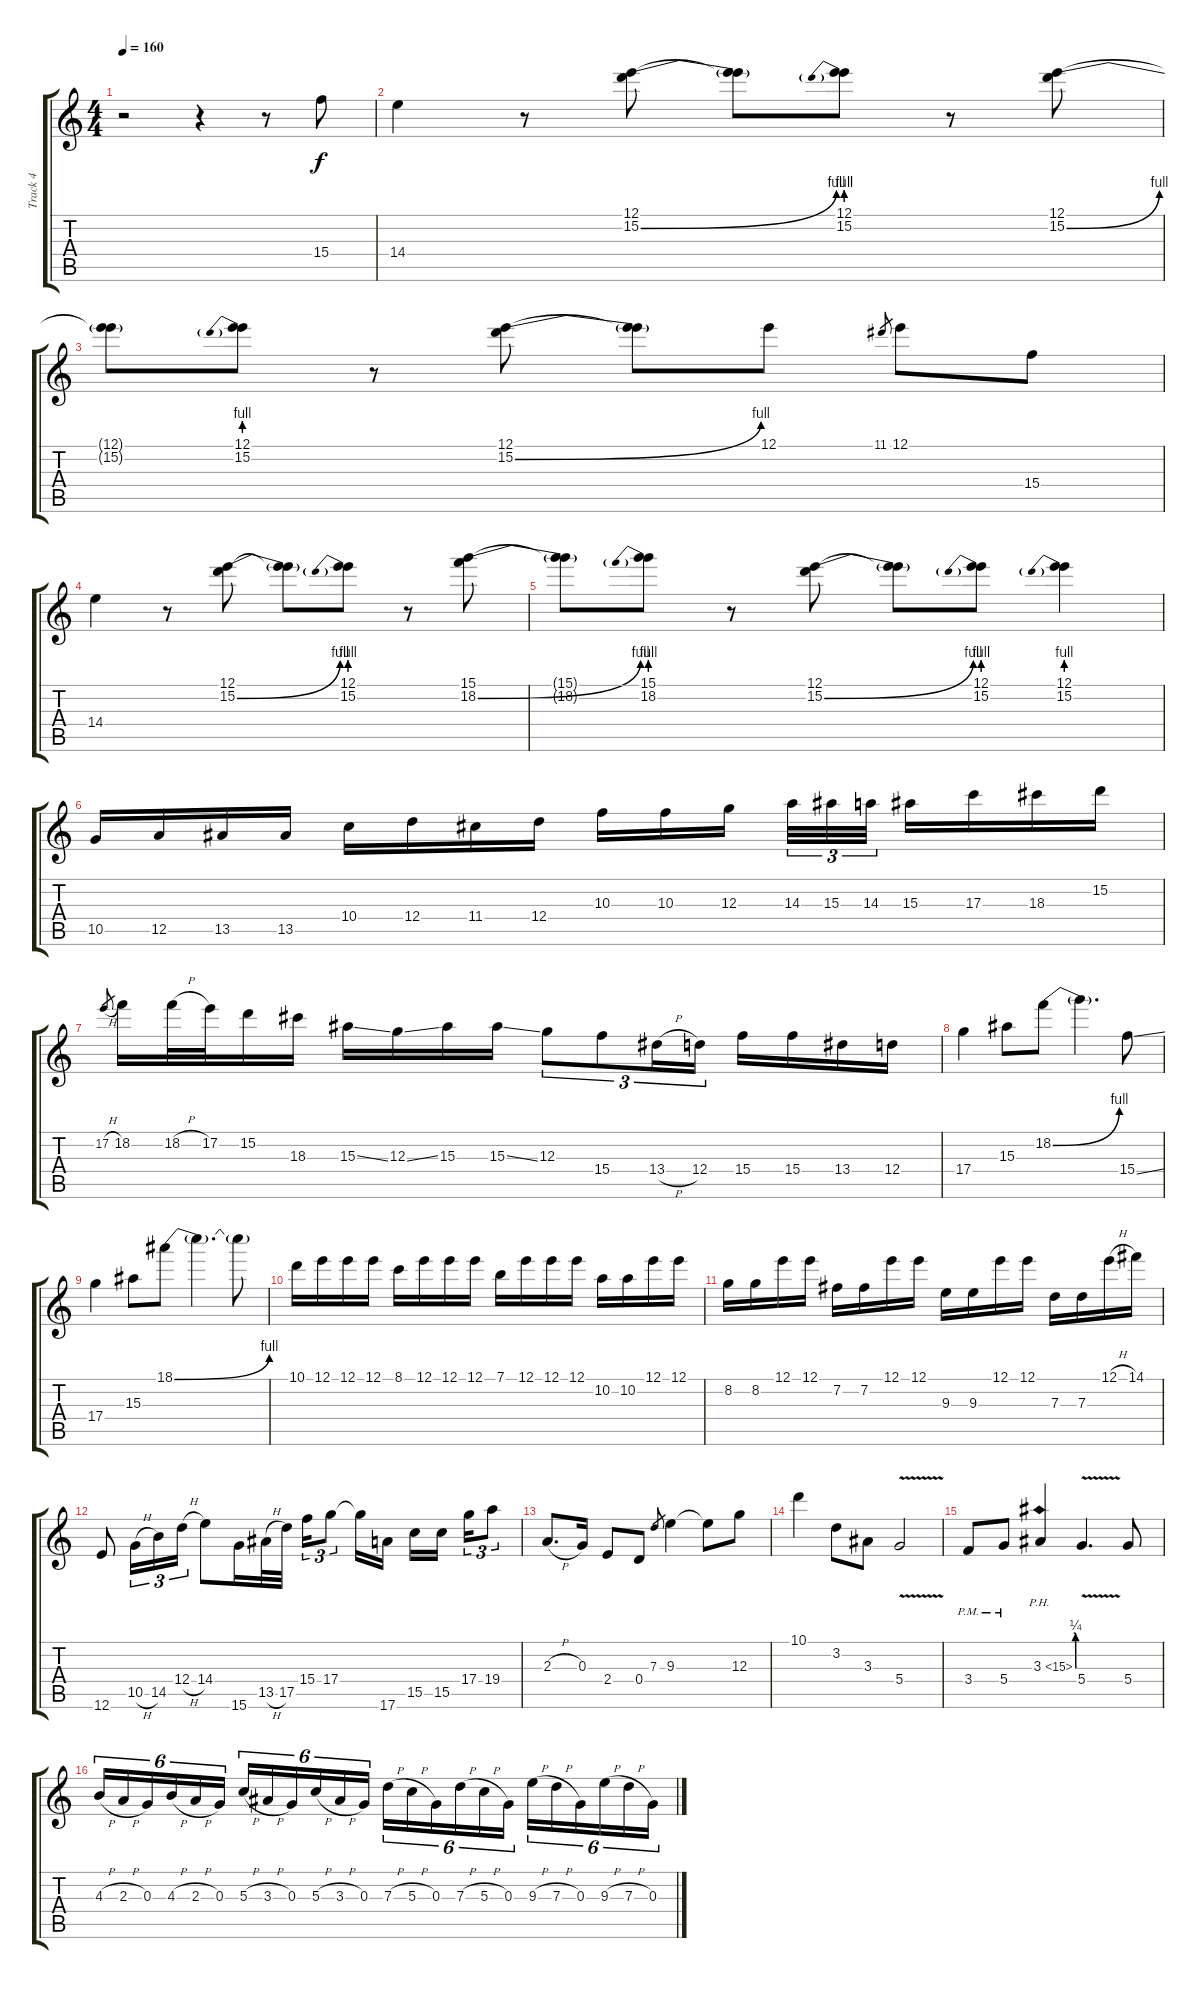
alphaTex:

\track ("Track 4" "Track 4") {instrument overdrivenguitar}
\staff {score tabs}
\tuning (E4 B3 G3 D3 A2 E2) {hide}
\ts (4 4)
\tempo 160
\clef g2
\ks c
r.2{dy f} r.4 r.8 15.4.8 |
14.4.4 r.8 (12.1 15.2{be (bend 0 0 60 4)}).8 (12.1{t} 15.2{t}).8 (12.1 15.2{be (prebend 0 4 60 4)}).8 r.8 (12.1 15.2{be (bend 0 0 60 4)}).8 |
(12.1{t} 15.2{t}).8 (12.1 15.2{be (prebend 0 4 60 4)}).8 r.8 (12.1 15.2{be (bend 0 0 60 4)}).8 (12.1{t} 15.2{t}).8 12.1.8 11.1.8{gr} 12.1.8 15.4.8 |
14.4.4 r.8 (12.1 15.2{be (bend 0 0 60 4)}).8 (12.1{t} 15.2{t}).8 (12.1 15.2{be (prebend 0 4 60 4)}).8 r.8 (15.1 18.2{be (bend 0 0 60 4)}).8 |
(15.1{t} 18.2{t}).8 (15.1 18.2{be (prebend 0 4 60 4)}).8 r.8 (12.1 15.2{be (bend 0 0 60 4)}).8 (12.1{t} 15.2{t}).8 (12.1 15.2{be (prebend 0 4 60 4)}).8 (12.1 15.2{be (prebend 0 4 60 4)}).4 |
10.5.16 12.5.16 13.5.16 13.5.16 10.4.16 12.4.16 11.4.16 12.4.16 10.3.16 10.3.16 12.3.16 14.3.32{tu (3 2)} 15.3.32{tu (3 2)} 14.3.32{tu (3 2)} 15.3.16 17.3.16 18.3.16 15.2.16 |
17.2{h}.8{gr} 18.2.16 18.2{h}.32 17.2.32 15.2.16 18.3.16 15.3{ss}.16 12.3{ss}.16 15.3.16 15.3{ss}.16 12.3.8{tu (3 2)} 15.4.8{tu (3 2)} 13.4{h}.16{tu (3 2)} 12.4.16{tu (3 2)} 15.4.16 15.4.16 13.4.16 12.4.16 |
17.4.4 15.3.8 18.2{be (bend 0 0 60 4)}.8 18.2{t}.4{d} 15.4{ss}.8 |
17.4.4 15.3.8 18.1{be (bend 0 0 60 4)}.8 18.1{t}.4{d} 18.1{t}.8 |
10.1.16 12.1.16 12.1.16 12.1.16 8.1.16 12.1.16 12.1.16 12.1.16 7.1.16 12.1.16 12.1.16 12.1.16 10.2.16 10.2.16 12.1.16 12.1.16 |
8.2.16 8.2.16 12.1.16 12.1.16 7.2.16 7.2.16 12.1.16 12.1.16 9.3.16 9.3.16 12.1.16 12.1.16 7.3.16 7.3.16 12.1{h}.16 14.1.16 |
12.6.8 10.5{h}.16{tu (3 2)} 14.5.16{tu (3 2)} 12.4{h}.16{tu (3 2)} 14.4.8 15.6.16 13.5{h}.32 17.5.32 15.4.16{tu (3 2)} 17.4.8{tu (3 2)} 17.4{t}.16 17.6.16 15.5.16 15.5.16 17.4.16{tu (3 2)} 19.4.8{tu (3 2)} |
2.3{h}.8{d} 0.3.16 2.4.8 0.4.8 7.3.8{gr} 9.3.4 9.3{t}.8 12.3.8 |
10.1.4 3.2.8 3.3.8 5.4{v}.2 |
3.4{pm}.8 5.4{pm}.8 3.3{be (custom 0 0 15 0 25 0 30 1 60 1) ph 12}.4 5.4{v}.4{d} 5.4.8 |
4.3{h}.16{tu (6 4)} 2.3{h}.16{tu (6 4)} 0.3.16{tu (6 4)} 4.3{h}.16{tu (6 4)} 2.3{h}.16{tu (6 4)} 0.3.16{tu (6 4)} 5.3{h}.16{tu (6 4)} 3.3{h}.16{tu (6 4)} 0.3.16{tu (6 4)} 5.3{h}.16{tu (6 4)} 3.3{h}.16{tu (6 4)} 0.3.16{tu (6 4)} 7.3{h}.16{tu (6 4)} 5.3{h}.16{tu (6 4)} 0.3.16{tu (6 4)} 7.3{h}.16{tu (6 4)} 5.3{h}.16{tu (6 4)} 0.3.16{tu (6 4)} 9.3{h}.16{tu (6 4)} 7.3{h}.16{tu (6 4)} 0.3.16{tu (6 4)} 9.3{h}.16{tu (6 4)} 7.3{h}.16{tu (6 4)} 0.3.16{tu (6 4)}
